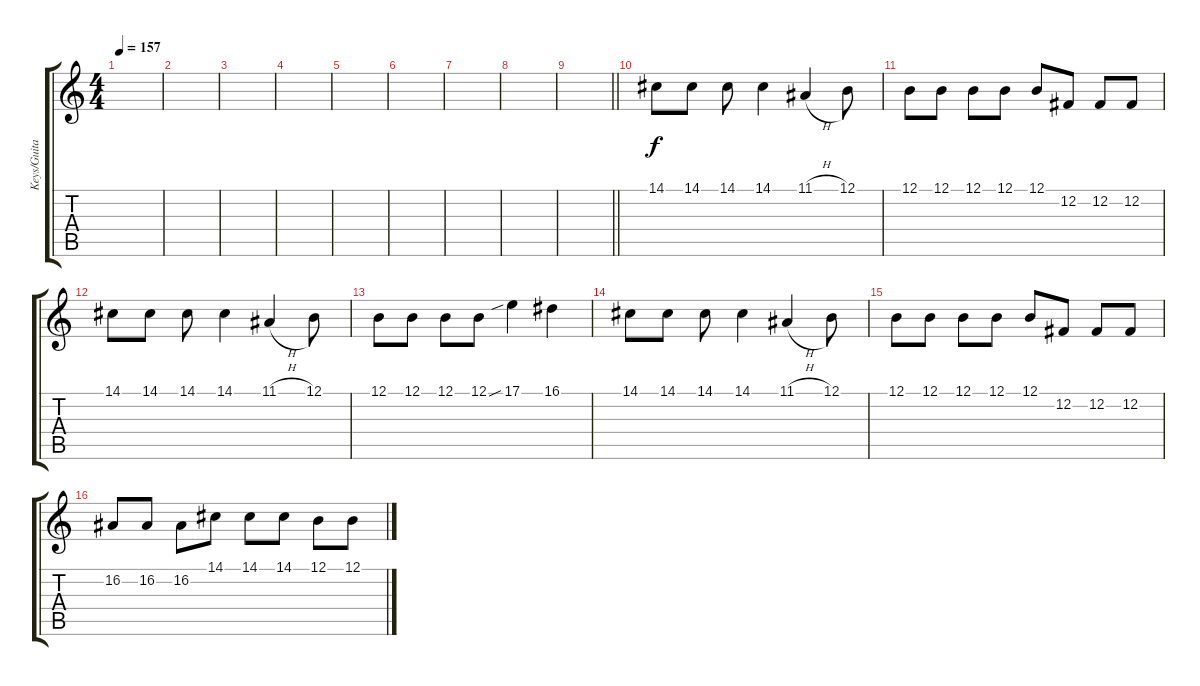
\track ("Keys/Guitar" "Keys/Guita") {instrument choiraahs}
\staff {score tabs}
\tuning (B3 Gb3 D3 A2 E2 B1) {hide}
\ts (4 4)
\tempo 157
\clef g2
\ks c
|
|
|
|
|
|
|
|
\barLineRight lightlight
|
\section ("" "")
14.1.8{volume 16 instrument overdrivenguitar} 14.1.8 14.1.8 14.1.4 11.1{h}.4 12.1.8 |
12.1.8 12.1.8 12.1.8 12.1.8 12.1.8 12.2.8 12.2.8 12.2.8 |
14.1.8 14.1.8 14.1.8 14.1.4 11.1{h}.4 12.1.8 |
12.1.8 12.1.8 12.1.8 12.1.8 17.1{sib}.4 16.1.4 |
14.1.8 14.1.8 14.1.8 14.1.4 11.1{h}.4 12.1.8 |
12.1.8 12.1.8 12.1.8 12.1.8 12.1.8 12.2.8 12.2.8 12.2.8 |
16.2.8 16.2.8 16.2.8 14.1.8 14.1.8 14.1.8 12.1.8 12.1.8
